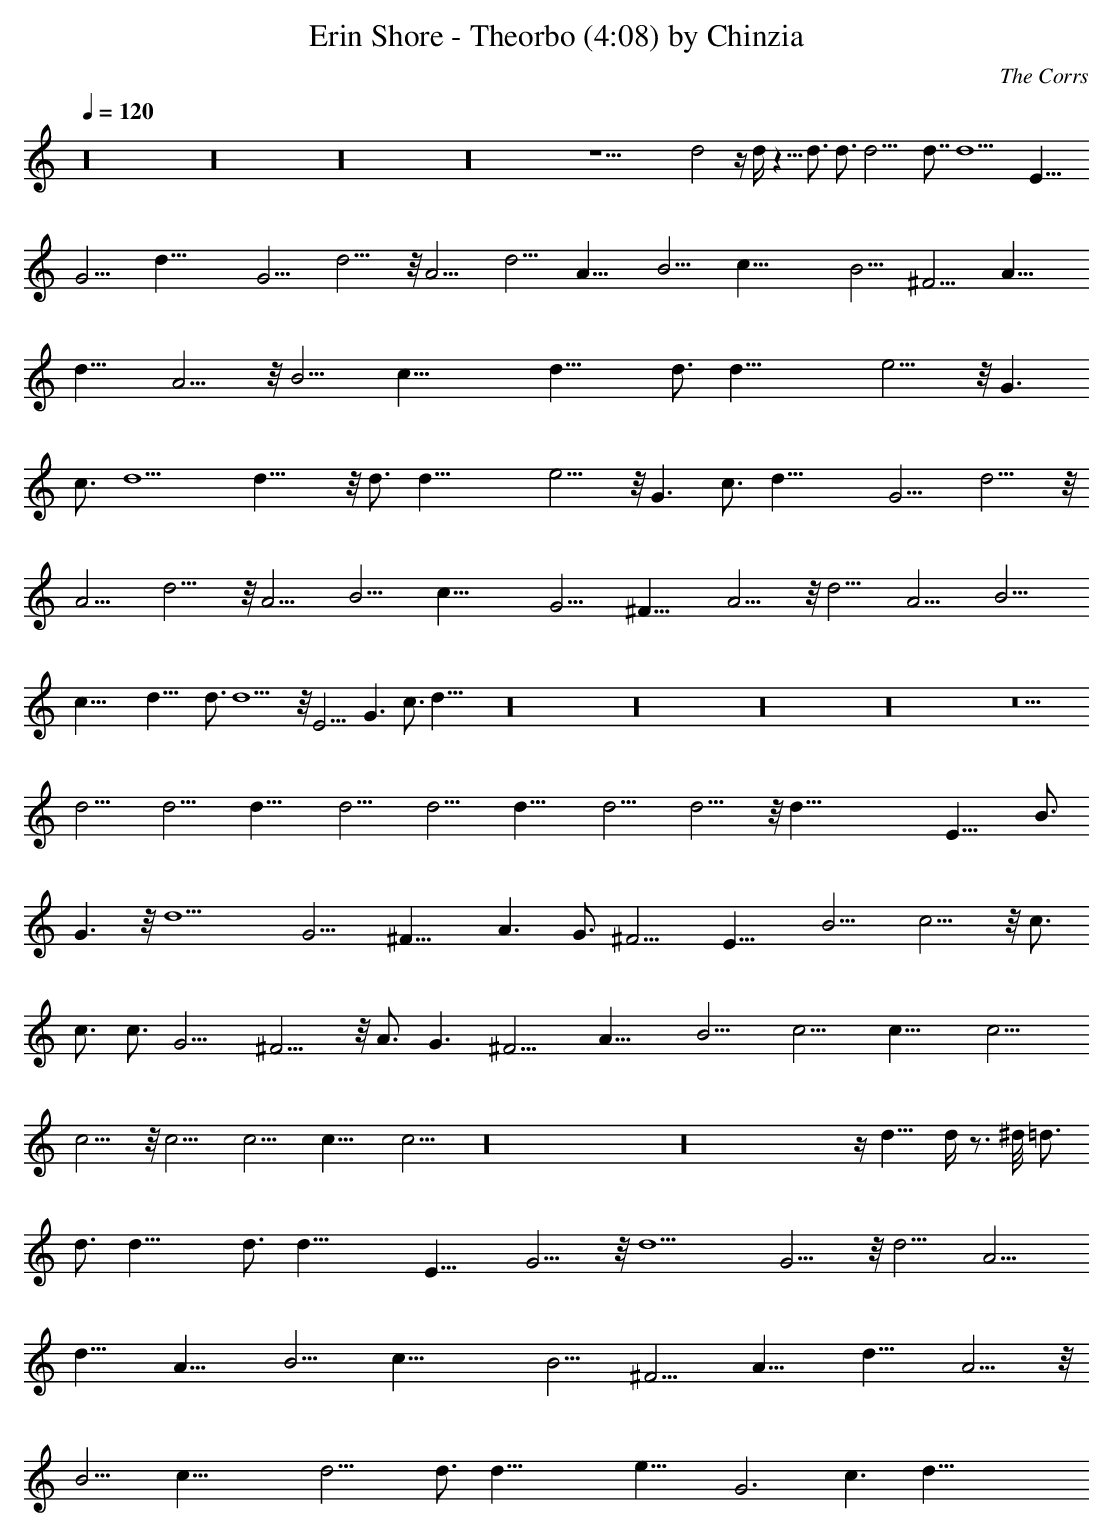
X:1
T:Erin Shore - Theorbo (4:08) by Chinzia
C:The Corrs
L:1/4
L:1/4
Q:120
K:C
z16 z16 z16 z16 z19/2 d2 z/4 d/4 z5/8 d3/4 d3/4 d15/4 d7/8 d9/2 E19/8
G9/4 d37/8 G9/4 d9/4 z/8 A9/4 d9/4 A19/8 B9/4 c37/8 B9/4 ^F9/4 A19/8
[d19/8z9/4] A9/4 z/8 B9/4 c37/8 d31/8 d3/4 [d37/8z9/2] e9/4 z/8 G3/2
c3/4 d9/2 d29/8 z/8 d3/4 d37/8 e9/4 z/8 G3/2 c3/4 d37/8 G9/4 d9/4 z/8
A9/4 d9/4 z/8 A9/4 B9/4 c37/8 G9/4 ^F19/8 A9/4 z/8 d9/4 A9/4 B9/4
c37/8 d31/8 d3/4 d9/2 z/8 E9/4 G3/2 c3/4 d37/8 z16 z16 z16 z16 z5
d9/4 d9/4 d19/8 d9/4 d9/4 d19/8 d9/4 d9/4 z/8 [d73/8z9] E19/8 B3/4
G3/2 z/8 d9/2 G9/4 ^F19/8 A3/2 G3/4 ^F9/4 E19/8 B9/4 c9/4 z/8 c3/4
c3/4 c3/4 G9/4 ^F9/4 z/8 A3/4 G3/2 ^F9/4 A19/8 B9/4 c9/4 c19/8 c9/4
c9/4 z/8 c9/4 c9/4 c19/8 c9/4 z16 z16 z/4 d15/8 d/4 z3/4 ^d/8 =d3/4
d3/4 d31/8 d3/4 [d37/8z9/2] E19/8 G9/4 z/8 d9/2 G9/4 z/8 d9/4 A9/4
[d19/8z9/4] A19/8 B9/4 c37/8 B9/4 ^F9/4 A19/8 [d19/8z9/4] A9/4 z/8
B9/4 c37/8 d15/4 d3/4 d37/8 e25/8 G3 c3/2 d55/8
